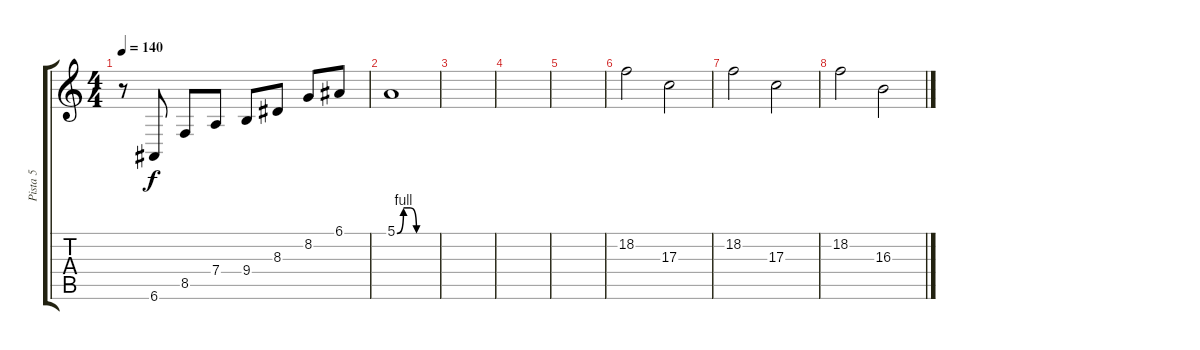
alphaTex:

\track ("Pista 5" "Pista 5") {instrument synthstrings2}
\staff {score tabs}
\tuning (E4 B3 G3 D3 A2 E2) {hide}
\ts (4 4)
\tempo 140
\clef g2
\ks c
r.8{dy f} 6.6.8 8.5.8 7.4.8 9.4.8 8.3.8 8.2.8 6.1.8 |
5.1{be (custom 0 0 10 4 20 4 30 0 60 0)}.1 |
|
|
|
18.2.2 17.3.2 |
18.2.2 17.3.2 |
18.2.2 16.3.2
